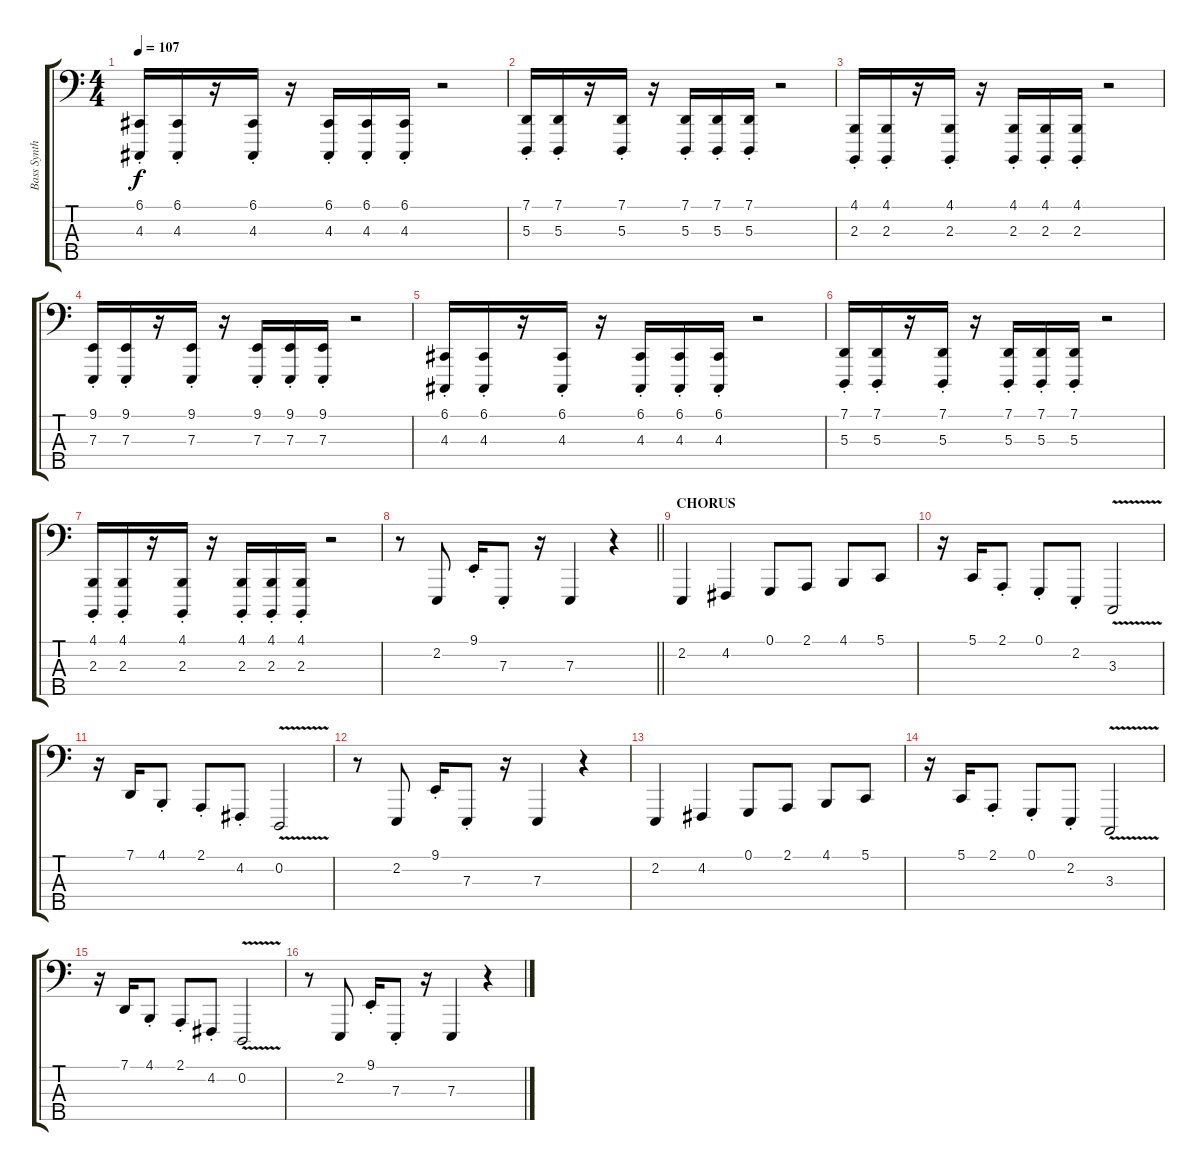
\track ("Bass Synth R" "Bass Synth") {instrument lead8bassandlead}
\staff {score tabs}
\tuning (G1 D1 A0 E0 B-1) {hide}
\ts (4 4)
\tempo 107
\clef f4
\ks c
(6.1{st} 4.3).16{dy f} (6.1{st} 4.3).16 r.16 (6.1{st} 4.3).16 r.16 (6.1{st} 4.3).16 (6.1{st} 4.3).16 (6.1{st} 4.3).16 r.2 |
(7.1{st} 5.3).16 (7.1{st} 5.3).16 r.16 (7.1{st} 5.3).16 r.16 (7.1{st} 5.3).16 (7.1{st} 5.3).16 (7.1{st} 5.3).16 r.2 |
(4.1{st} 2.3).16 (4.1{st} 2.3).16 r.16 (4.1{st} 2.3).16 r.16 (4.1{st} 2.3).16 (4.1{st} 2.3).16 (4.1{st} 2.3).16 r.2 |
(9.1{st} 7.3).16 (9.1{st} 7.3).16 r.16 (9.1{st} 7.3).16 r.16 (9.1{st} 7.3).16 (9.1{st} 7.3).16 (9.1{st} 7.3).16 r.2 |
(6.1{st} 4.3).16 (6.1{st} 4.3).16 r.16 (6.1{st} 4.3).16 r.16 (6.1{st} 4.3).16 (6.1{st} 4.3).16 (6.1{st} 4.3).16 r.2 |
(7.1{st} 5.3).16 (7.1{st} 5.3).16 r.16 (7.1{st} 5.3).16 r.16 (7.1{st} 5.3).16 (7.1{st} 5.3).16 (7.1{st} 5.3).16 r.2 |
(4.1{st} 2.3).16 (4.1{st} 2.3).16 r.16 (4.1{st} 2.3).16 r.16 (4.1{st} 2.3).16 (4.1{st} 2.3).16 (4.1{st} 2.3).16 r.2 |
\barLineRight lightlight
r.8 2.2.8 9.1{st}.16 7.3{st}.8 r.16 7.3.4 r.4 |
\section ("" "CHORUS")
2.2.4 4.2.4 0.1.8 2.1.8 4.1.8 5.1.8 |
r.16 5.1.16 2.1{st}.8 0.1{st}.8 2.2{st}.8 3.3{v}.2 |
r.16 7.1.16 4.1{st}.8 2.1{st}.8 4.2{st}.8 0.2{v}.2 |
r.8 2.2.8 9.1{st}.16 7.3{st}.8 r.16 7.3.4 r.4 |
2.2.4 4.2.4 0.1.8 2.1.8 4.1.8 5.1.8 |
r.16 5.1.16 2.1{st}.8 0.1{st}.8 2.2{st}.8 3.3{v}.2 |
r.16 7.1.16 4.1{st}.8 2.1{st}.8 4.2{st}.8 0.2{v}.2 |
r.8 2.2.8 9.1{st}.16 7.3{st}.8 r.16 7.3.4 r.4
